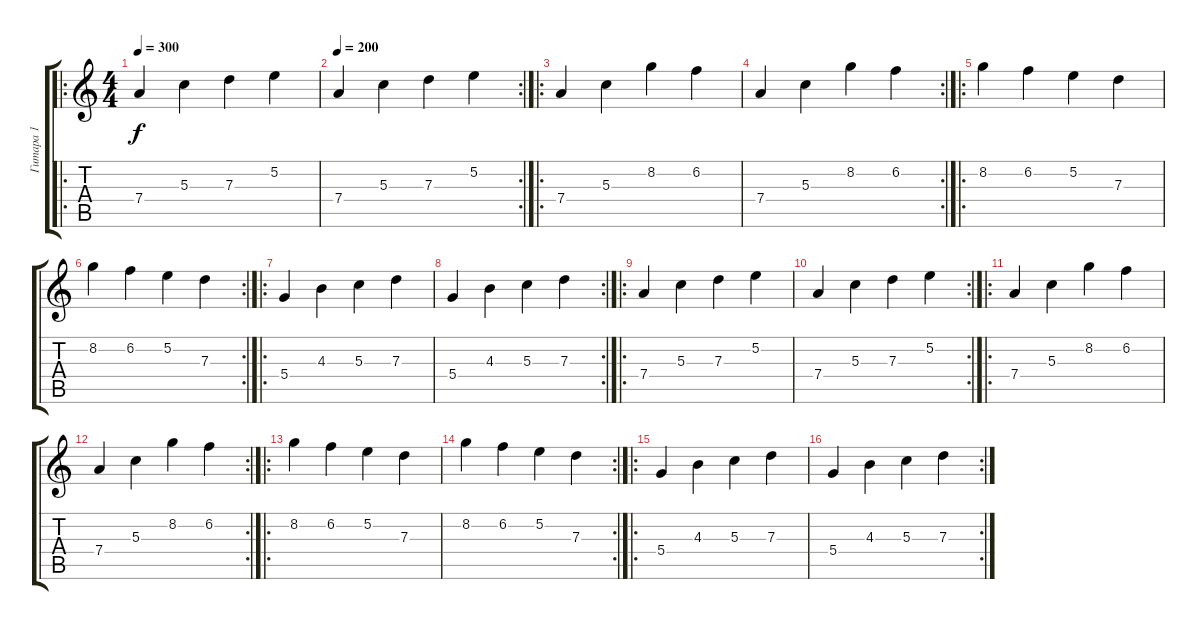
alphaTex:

\track ("Гитара 1" "Гитара 1") {instrument distortionguitar}
\staff {score tabs}
\tuning (E4 B3 G3 D3 A2 E2) {hide}
\ro
\ts (4 4)
\tempo 300
\clef g2
\ks c
7.4.4{dy f} 5.3.4 7.3.4 5.2.4 |
\rc 2
\tempo 200
7.4.4 5.3.4 7.3.4 5.2.4 |
\ro
7.4.4 5.3.4 8.2.4 6.2.4 |
\rc 2
7.4.4 5.3.4 8.2.4 6.2.4 |
\ro
8.2.4 6.2.4 5.2.4 7.3.4 |
\rc 2
8.2.4 6.2.4 5.2.4 7.3.4 |
\ro
5.4.4 4.3.4 5.3.4 7.3.4 |
\rc 2
5.4.4 4.3.4 5.3.4 7.3.4 |
\ro
7.4.4 5.3.4 7.3.4 5.2.4 |
\rc 2
7.4.4 5.3.4 7.3.4 5.2.4 |
\ro
7.4.4 5.3.4 8.2.4 6.2.4 |
\rc 2
7.4.4 5.3.4 8.2.4 6.2.4 |
\ro
8.2.4 6.2.4 5.2.4 7.3.4 |
\rc 2
8.2.4 6.2.4 5.2.4 7.3.4 |
\ro
5.4.4 4.3.4 5.3.4 7.3.4 |
\rc 2
5.4.4 4.3.4 5.3.4 7.3.4
